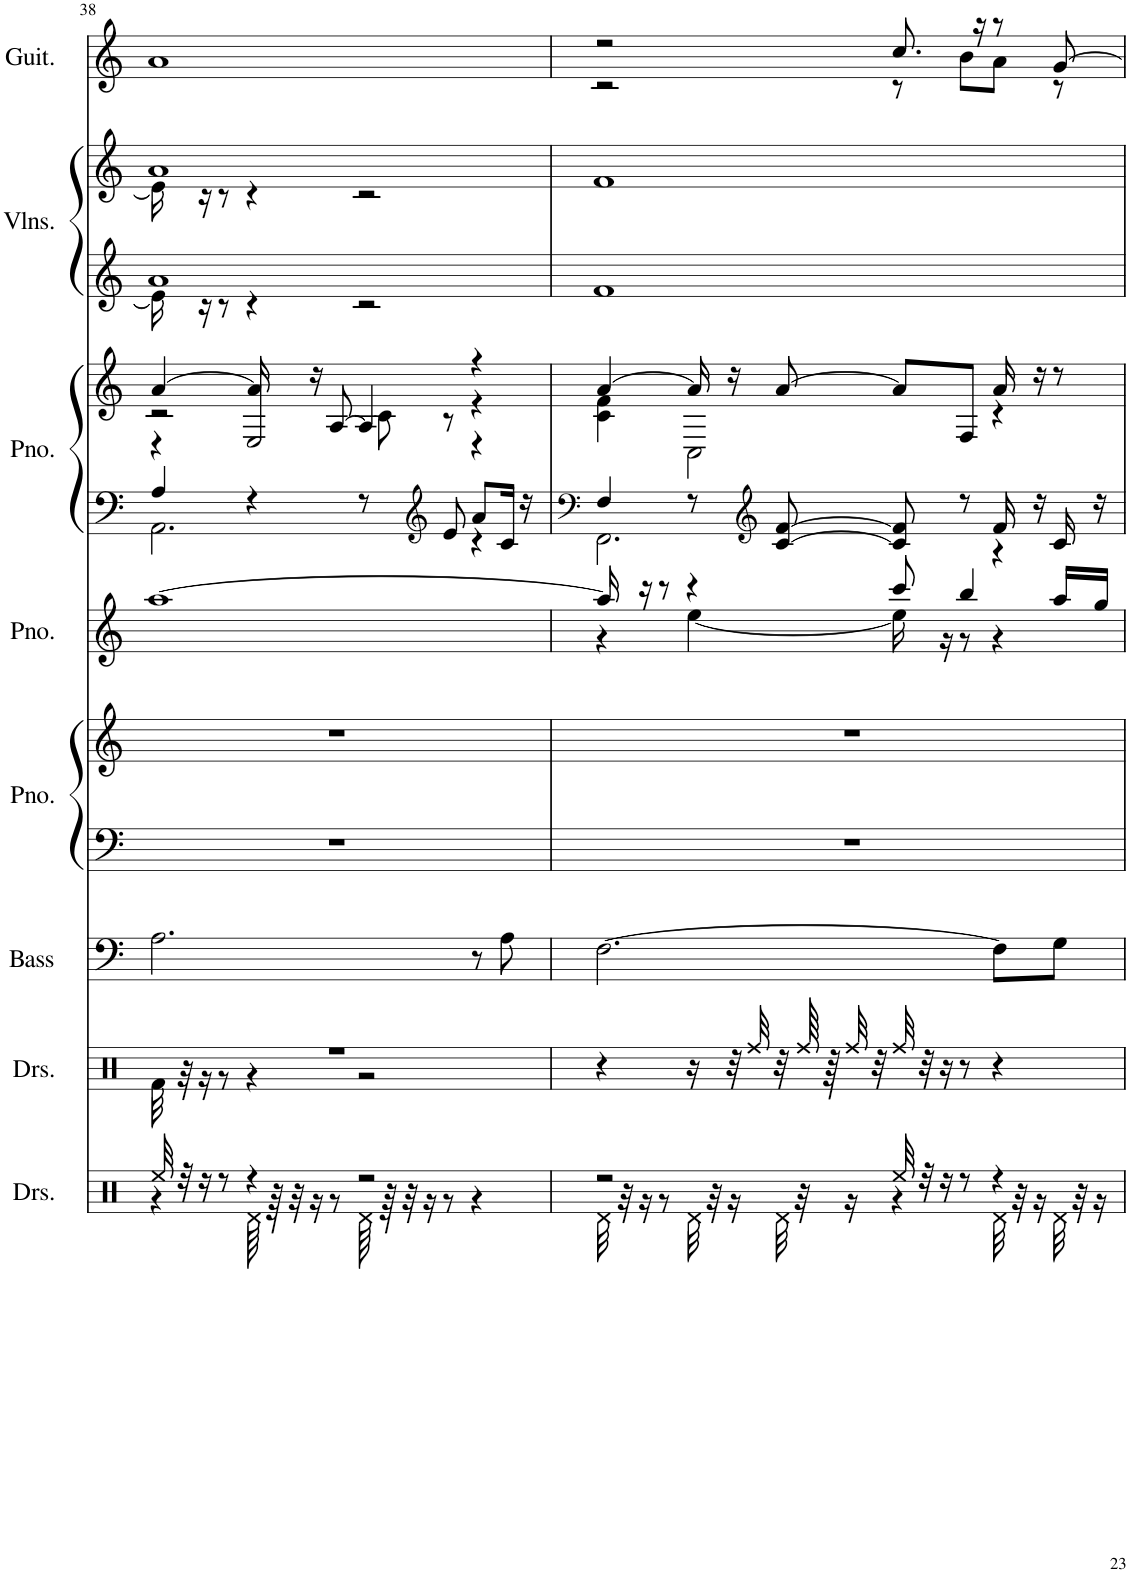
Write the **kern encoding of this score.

**kern	**kern	**kern	**kern	**kern	**kern	**kern	**kern	**kern	**kern	**kern
*part8	*part7	*part6	*part5	*part5	*part4	*part3	*part3	*part2	*part2	*part1
*staff11	*staff10	*staff9	*staff8	*staff7	*staff6	*staff5	*staff4	*staff3	*staff2	*staff1
*I"Drumset	*I"Drumset	*I"Acoustic Bass	*I"Piano	*	*I"Grand Piano	*I"Piano	*	*I"Violins	*	*I"Classical Guitar
*I'Drs.	*I'Drs.	*I'Bass	*I'Pno.	*	*I'Pno.	*I'Pno.	*	*I'Vlns.	*	*I'Guit.
!!LO:PB:g=z
*clefX	*clefX	*clefF4	*clefF4	*clefG2	*clefG2	*clefF4	*clefG2	*clefG2	*clefG2	*clefG2
*	*	*Trd7c12	*	*	*	*	*	*	*	*
*k[]	*k[]	*k[]	*k[]	*k[]	*k[]	*k[]	*k[]	*k[]	*k[]	*k[]
*M4/4	*M4/4	*M4/4	*M4/4	*M4/4	*M4/4	*M4/4	*M4/4	*M4/4	*M4/4	*M4/4
=38	=38	=38	=38	=38	=38	=38	=38	=38	=38	=38
*^	*^	*	*	*	*	*^	*^	*^	*^	*
*	*	*	*	*	*	*	*	*	*	*	*^	*	*	*	*	*
32Ree/	4r	1r	32Rf\	2.A\	1r	1r	[1aa	4A/	2.AA\	[4a/	2r	4r	1a	16e\]	1a	16e\]	1a
32r	.	.	32r	.	.	.	.	.	.	.	.	.	.	.	.	.	.
16r	.	.	16r	.	.	.	.	.	.	.	.	.	.	16r	.	16r	.
8r	.	.	8r	.	.	.	.	.	.	.	.	.	.	8r	.	8r	.
4r	64Rd\	.	4r	.	.	.	.	4r	.	16a/]	.	2E/	.	4r	.	4r	.
.	64r	.	.	.	.	.	.	.	.	.	.	.	.	.	.	.	.
.	32r	.	.	.	.	.	.	.	.	.	.	.	.	.	.	.	.
.	16r	.	.	.	.	.	.	.	.	16r	.	.	.	.	.	.	.
.	8r	.	.	.	.	.	.	.	.	[8A/	.	.	.	.	.	.	.
2r	64Rd\	.	2r	.	.	.	.	8r	.	4A/]	8c\	.	.	2r	.	2r	.
.	64r	.	.	.	.	.	.	.	.	.	.	.	.	.	.	.	.
.	32r	.	.	.	.	.	.	.	.	.	.	.	.	.	.	.	.
.	16r	.	.	.	.	.	.	.	.	.	.	.	.	.	.	.	.
*	*	*	*	*	*	*	*	*clefG2	*	*	*	*	*	*	*	*	*
.	8r	.	.	.	.	.	.	8e/	.	.	8r	.	.	.	.	.	.
.	4r	.	.	8r	.	.	.	8a/L	4r	4r	4r	4r	.	.	.	.	.
.	.	.	.	8A\	.	.	.	16c/Jk	.	.	.	.	.	.	.	.	.
.	.	.	.	.	.	.	.	16r	.	.	.	.	.	.	.	.	.
*	*	*	*	*	*	*	*	*	*	*v	*v	*v	*	*	*	*	*
*	*	*	*	*	*	*	*	*	*	*	*v	*v	*	*	*
*	*	*v	*v	*	*	*	*	*	*	*	*	*v	*v	*
=39	=39	=39	=39	=39	=39	=39	=39	=39	=39	=39	=39	=39
*	*	*	*	*	*	*	*clefF4	*	*	*	*	*
*	*	*	*	*	*	*^	*	*	*^	*	*	*^
2r	32Rd\	4r	[2.F\	1r	1r	16aa/]	4r	4F/	2.FF\	[4a/	4c\ 4f\	1f	1f	2r	2r
.	32r	.	.	.	.	.	.	.	.	.	.	.	.	.	.
.	16r	.	.	.	.	16r	.	.	.	.	.	.	.	.	.
.	8r	.	.	.	.	8r	.	.	.	.	.	.	.	.	.
.	32Rd\	16r	.	.	.	4r	[4ee\	8r	.	16a/]	2C\	.	.	.	.
.	32r	.	.	.	.	.	.	.	.	.	.	.	.	.	.
.	16r	32r	.	.	.	.	.	.	.	16r	.	.	.	.	.
.	.	32Rff/	.	.	.	.	.	.	.	.	.	.	.	.	.
*	*	*	*	*	*	*	*	*clefG2	*	*	*	*	*	*	*
.	32Rd\	32r	.	.	.	.	.	[8c/ [8f/	.	[8a/	.	.	.	.	.
.	32r	64Rff/	.	.	.	.	.	.	.	.	.	.	.	.	.
.	.	64r	.	.	.	.	.	.	.	.	.	.	.	.	.
.	16r	32Rff/	.	.	.	.	.	.	.	.	.	.	.	.	.
.	.	32r	.	.	.	.	.	.	.	.	.	.	.	.	.
32Ree/	4r	32Rff/	.	.	.	8ccc/	16ee\]	8c/] 8f/]	.	8a/L]	.	.	.	8.cc/	8r
32r	.	32r	.	.	.	.	.	.	.	.	.	.	.	.	.
16r	.	16r	.	.	.	.	16r	.	.	.	.	.	.	.	.
8r	.	8r	.	.	.	4bb/	8r	8r	.	8F/J	.	.	.	.	8b\L
.	.	.	.	.	.	.	.	.	.	.	.	.	.	16r	.
4r	32Rd\	4r	8F\L]	.	.	.	4r	16f/	4r	16a/	4r	.	.	8r	8a\J
.	32r	.	.	.	.	.	.	.	.	.	.	.	.	.	.
.	16r	.	.	.	.	.	.	16r	.	16r	.	.	.	.	.
.	32Rd\	.	8G\J	.	.	16aa/LL	.	16c/	.	8r	.	.	.	[8g/	8r
.	32r	.	.	.	.	.	.	.	.	.	.	.	.	.	.
.	16r	.	.	.	.	16gg/JJ	.	16r	.	.	.	.	.	.	.
*	*	*	*	*	*	*v	*v	*	*	*	*	*	*	*v	*v
*	*	*	*	*	*	*	*v	*v	*	*	*	*	*
*v	*v	*	*	*	*	*	*	*v	*v	*	*	*
=	=	=	=	=	=	=	=	=	=	=
*-	*-	*-	*-	*-	*-	*-	*-	*-	*-	*-
